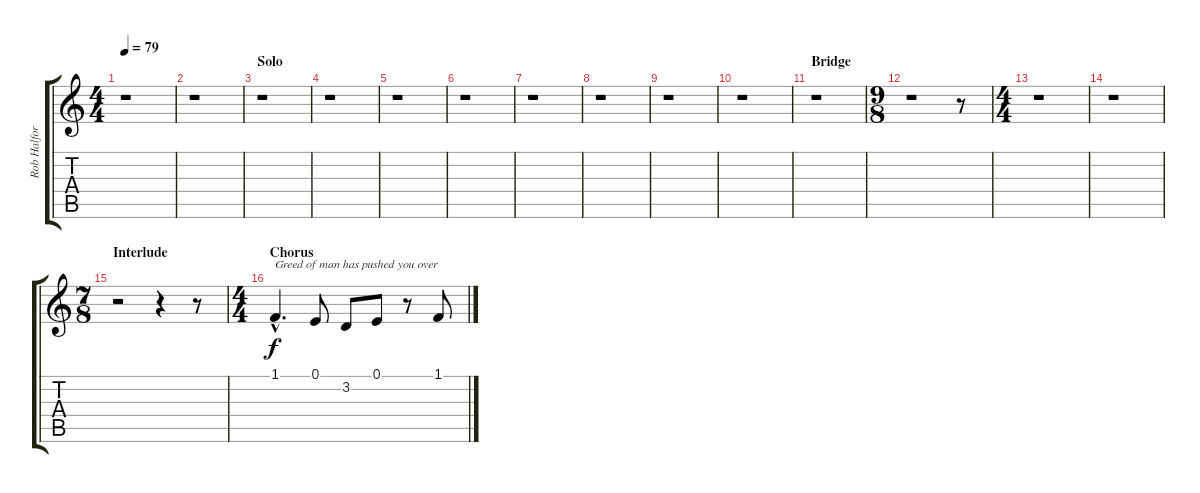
\track ("Rob Halford" "Rob Halfor") {instrument altosax}
\staff {score tabs}
\tuning (E4 B3 G3 D3 A2 E2) {hide}
\ts (4 4)
\tempo 79
\clef g2
\ks c
r.1{dy f} |
r.1 |
\section ("" "Solo")
r.1 |
r.1 |
r.1 |
r.1 |
r.1 |
r.1 |
r.1 |
r.1 |
\section ("" "Bridge")
r.1 |
\ts (9 8)
r.1 r.8 |
\ts (4 4)
r.1 |
r.1 |
\ts (7 8)
\section ("" "Interlude")
r.2 r.4 r.8 |
\ts (4 4)
\section ("" "Chorus")
1.1{hac}.4{d txt "Greed of man has pushed you over"} 0.1.8 3.2.8 0.1.8 r.8 1.1.8
